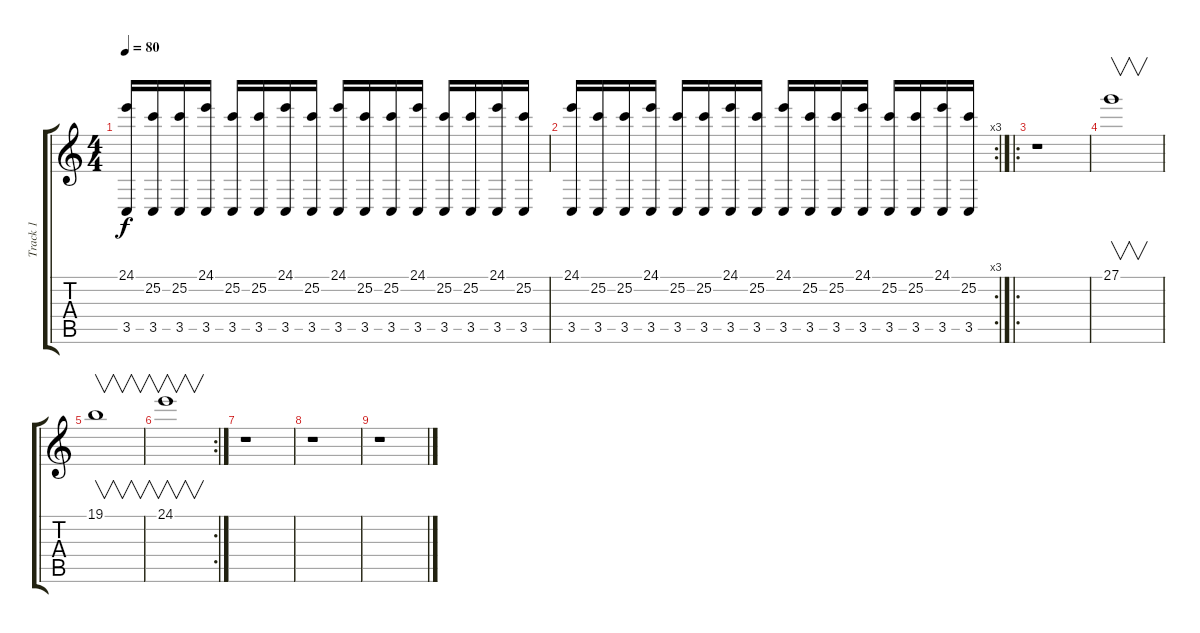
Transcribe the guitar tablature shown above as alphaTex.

\track ("Track 1" "Track 1") {instrument electricgrandpiano}
\staff {score tabs}
\tuning (E4 B3 G3 D3 A2 E2) {hide}
\ts (4 4)
\tempo 80
\clef g2
\ks c
(24.1 3.5).16{dy f} (25.2 3.5).16 (25.2 3.5).16 (24.1 3.5).16 (25.2 3.5).16 (25.2 3.5).16 (24.1 3.5).16 (25.2 3.5).16 (24.1 3.5).16 (25.2 3.5).16 (25.2 3.5).16 (24.1 3.5).16 (25.2 3.5).16 (25.2 3.5).16 (24.1 3.5).16 (25.2 3.5).16 |
\rc 3
(24.1 3.5).16 (25.2 3.5).16 (25.2 3.5).16 (24.1 3.5).16 (25.2 3.5).16 (25.2 3.5).16 (24.1 3.5).16 (25.2 3.5).16 (24.1 3.5).16 (25.2 3.5).16 (25.2 3.5).16 (24.1 3.5).16 (25.2 3.5).16 (25.2 3.5).16 (24.1 3.5).16 (25.2 3.5).16 |
\ro
r.1 |
27.1.1{v} |
19.1.1{v} |
\rc 2
24.1.1{v} |
r.1 |
r.1 |
r.1
